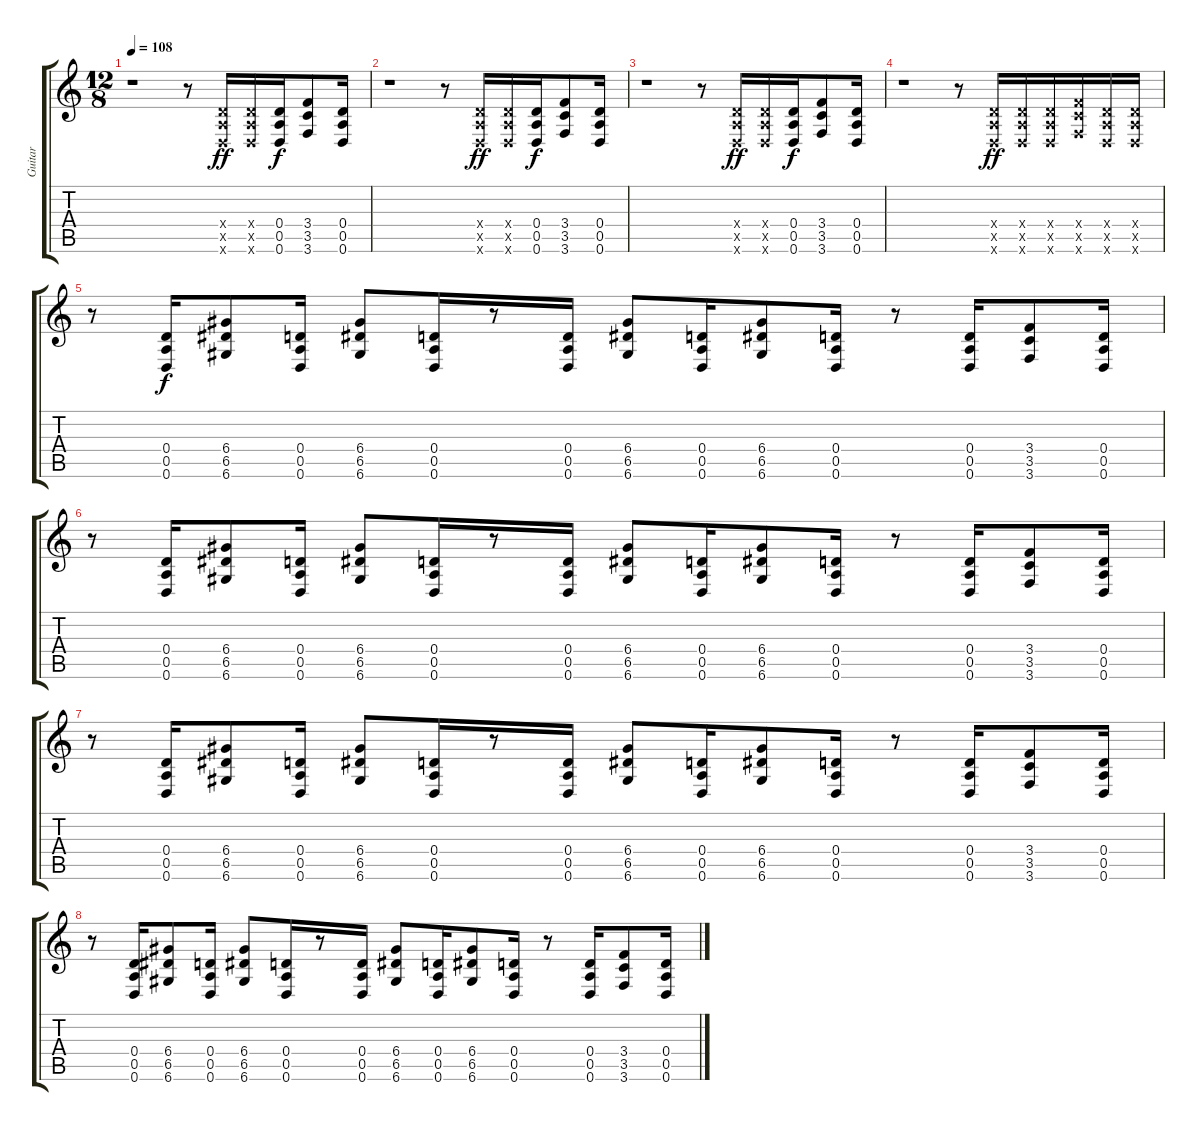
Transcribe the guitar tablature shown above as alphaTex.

\track ("Guitar" "Guitar") {instrument overdrivenguitar}
\staff {score tabs}
\tuning (E4 B3 G3 D3 A2 D2) {hide}
\ts (12 8)
\tempo 108
\clef g2
\ks c
r.1{dy f} r.8 (0.4{x} 0.5{x} 0.6{x}).16{dy ff} (0.4{x} 0.5{x} 0.6{x}).16 (0.4 0.5 0.6).16{dy f} (3.4 3.5 3.6).8 (0.4 0.5 0.6).16 |
r.1 r.8 (0.4{x} 0.5{x} 0.6{x}).16{dy ff} (0.4{x} 0.5{x} 0.6{x}).16 (0.4 0.5 0.6).16{dy f} (3.4 3.5 3.6).8 (0.4 0.5 0.6).16 |
r.1 r.8 (0.4{x} 0.5{x} 0.6{x}).16{dy ff} (0.4{x} 0.5{x} 0.6{x}).16 (0.4 0.5 0.6).16{dy f} (3.4 3.5 3.6).8 (0.4 0.5 0.6).16 |
r.1 r.8 (0.4{x} 0.5{x} 0.6{x}).16{dy ff} (0.4{x} 0.5{x} 0.6{x}).16 (0.4{x} 0.5{x} 0.6{x}).16 (3.4{x} 3.5{x} 3.6{x}).16 (0.4{x} 0.5{x} 0.6{x}).16 (0.4{x} 0.5{x} 0.6{x}).16 |
r.8 (0.4 0.5 0.6).16{dy f} (6.4 6.5 6.6).8 (0.4 0.5 0.6).16 (6.4 6.5 6.6).8 (0.4 0.5 0.6).16 r.8 (0.4 0.5 0.6).16 (6.4 6.5 6.6).8 (0.4 0.5 0.6).16 (6.4 6.5 6.6).8 (0.4 0.5 0.6).16 r.8 (0.4 0.5 0.6).16 (3.4 3.5 3.6).8 (0.4 0.5 0.6).16 |
r.8 (0.4 0.5 0.6).16 (6.4 6.5 6.6).8 (0.4 0.5 0.6).16 (6.4 6.5 6.6).8 (0.4 0.5 0.6).16 r.8 (0.4 0.5 0.6).16 (6.4 6.5 6.6).8 (0.4 0.5 0.6).16 (6.4 6.5 6.6).8 (0.4 0.5 0.6).16 r.8 (0.4 0.5 0.6).16 (3.4 3.5 3.6).8 (0.4 0.5 0.6).16 |
r.8 (0.4 0.5 0.6).16 (6.4 6.5 6.6).8 (0.4 0.5 0.6).16 (6.4 6.5 6.6).8 (0.4 0.5 0.6).16 r.8 (0.4 0.5 0.6).16 (6.4 6.5 6.6).8 (0.4 0.5 0.6).16 (6.4 6.5 6.6).8 (0.4 0.5 0.6).16 r.8 (0.4 0.5 0.6).16 (3.4 3.5 3.6).8 (0.4 0.5 0.6).16 |
r.8 (0.4 0.5 0.6).16 (6.4 6.5 6.6).8 (0.4 0.5 0.6).16 (6.4 6.5 6.6).8 (0.4 0.5 0.6).16 r.8 (0.4 0.5 0.6).16 (6.4 6.5 6.6).8 (0.4 0.5 0.6).16 (6.4 6.5 6.6).8 (0.4 0.5 0.6).16 r.8 (0.4 0.5 0.6).16 (3.4 3.5 3.6).8 (0.4 0.5 0.6).16
